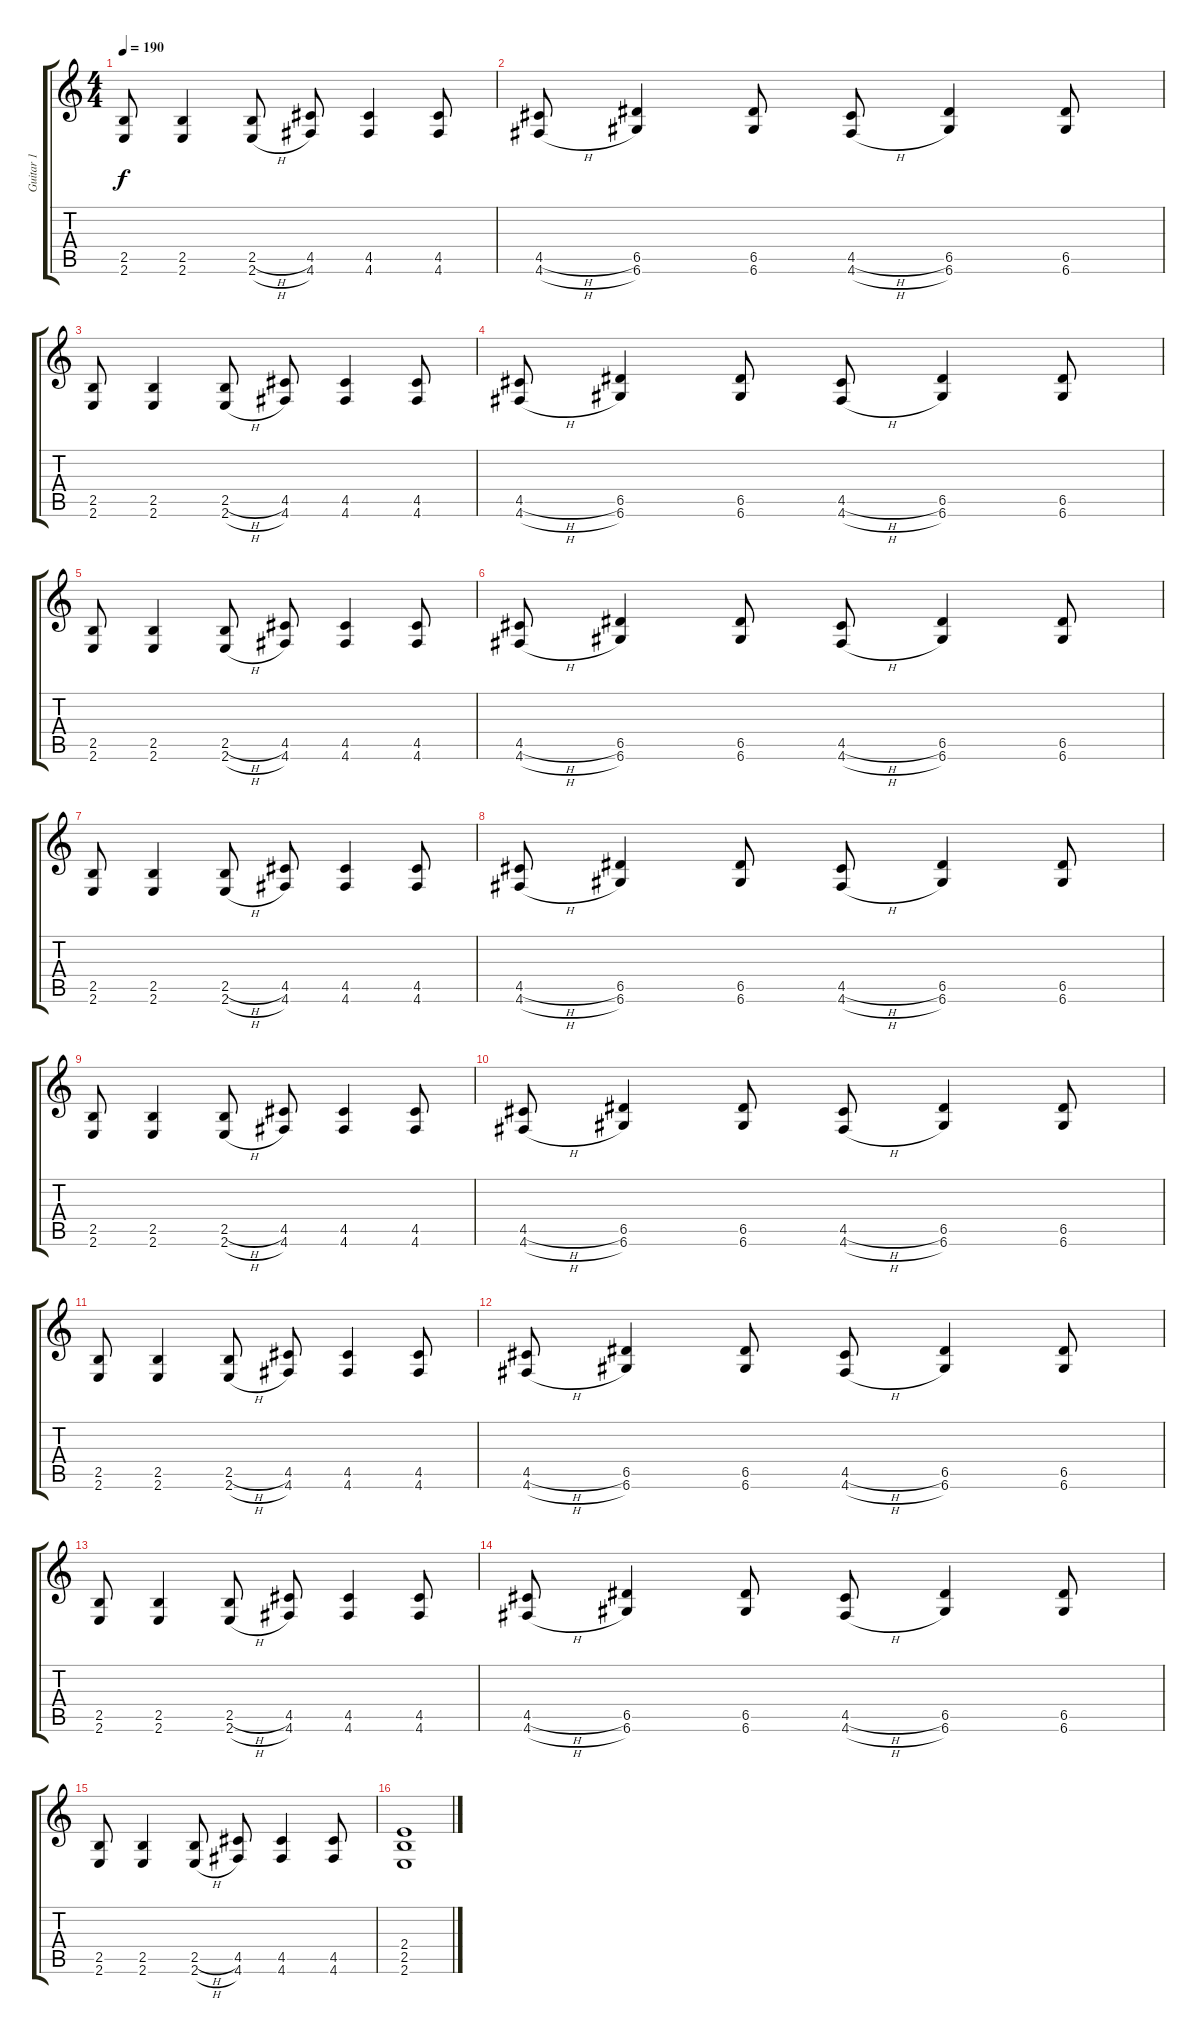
\track ("Guitar 1" "Guitar 1") {instrument distortionguitar}
\staff {score tabs}
\tuning (E4 B3 G3 D3 A2 D2) {hide}
\ts (4 4)
\tempo 190
\clef g2
\ks c
(2.5 2.6).8{dy f} (2.5 2.6).4 (2.5{h} 2.6{h}).8 (4.5 4.6).8 (4.5 4.6).4 (4.5 4.6).8 |
(4.5{h} 4.6{h}).8 (6.5 6.6).4 (6.5 6.6).8 (4.5{h} 4.6{h}).8 (6.5 6.6).4 (6.5 6.6).8 |
(2.5 2.6).8 (2.5 2.6).4 (2.5{h} 2.6{h}).8 (4.5 4.6).8 (4.5 4.6).4 (4.5 4.6).8 |
(4.5{h} 4.6{h}).8 (6.5 6.6).4 (6.5 6.6).8 (4.5{h} 4.6{h}).8 (6.5 6.6).4 (6.5 6.6).8 |
(2.5 2.6).8 (2.5 2.6).4 (2.5{h} 2.6{h}).8 (4.5 4.6).8 (4.5 4.6).4 (4.5 4.6).8 |
(4.5{h} 4.6{h}).8 (6.5 6.6).4 (6.5 6.6).8 (4.5{h} 4.6{h}).8 (6.5 6.6).4 (6.5 6.6).8 |
(2.5 2.6).8 (2.5 2.6).4 (2.5{h} 2.6{h}).8 (4.5 4.6).8 (4.5 4.6).4 (4.5 4.6).8 |
(4.5{h} 4.6{h}).8 (6.5 6.6).4 (6.5 6.6).8 (4.5{h} 4.6{h}).8 (6.5 6.6).4 (6.5 6.6).8 |
(2.5 2.6).8 (2.5 2.6).4 (2.5{h} 2.6{h}).8 (4.5 4.6).8 (4.5 4.6).4 (4.5 4.6).8 |
(4.5{h} 4.6{h}).8 (6.5 6.6).4 (6.5 6.6).8 (4.5{h} 4.6{h}).8 (6.5 6.6).4 (6.5 6.6).8 |
(2.5 2.6).8 (2.5 2.6).4 (2.5{h} 2.6{h}).8 (4.5 4.6).8 (4.5 4.6).4 (4.5 4.6).8 |
(4.5{h} 4.6{h}).8 (6.5 6.6).4 (6.5 6.6).8 (4.5{h} 4.6{h}).8 (6.5 6.6).4 (6.5 6.6).8 |
(2.5 2.6).8 (2.5 2.6).4 (2.5{h} 2.6{h}).8 (4.5 4.6).8 (4.5 4.6).4 (4.5 4.6).8 |
(4.5{h} 4.6{h}).8 (6.5 6.6).4 (6.5 6.6).8 (4.5{h} 4.6{h}).8 (6.5 6.6).4 (6.5 6.6).8 |
(2.5 2.6).8 (2.5 2.6).4 (2.5{h} 2.6{h}).8 (4.5 4.6).8 (4.5 4.6).4 (4.5 4.6).8 |
(2.4 2.5 2.6).1
